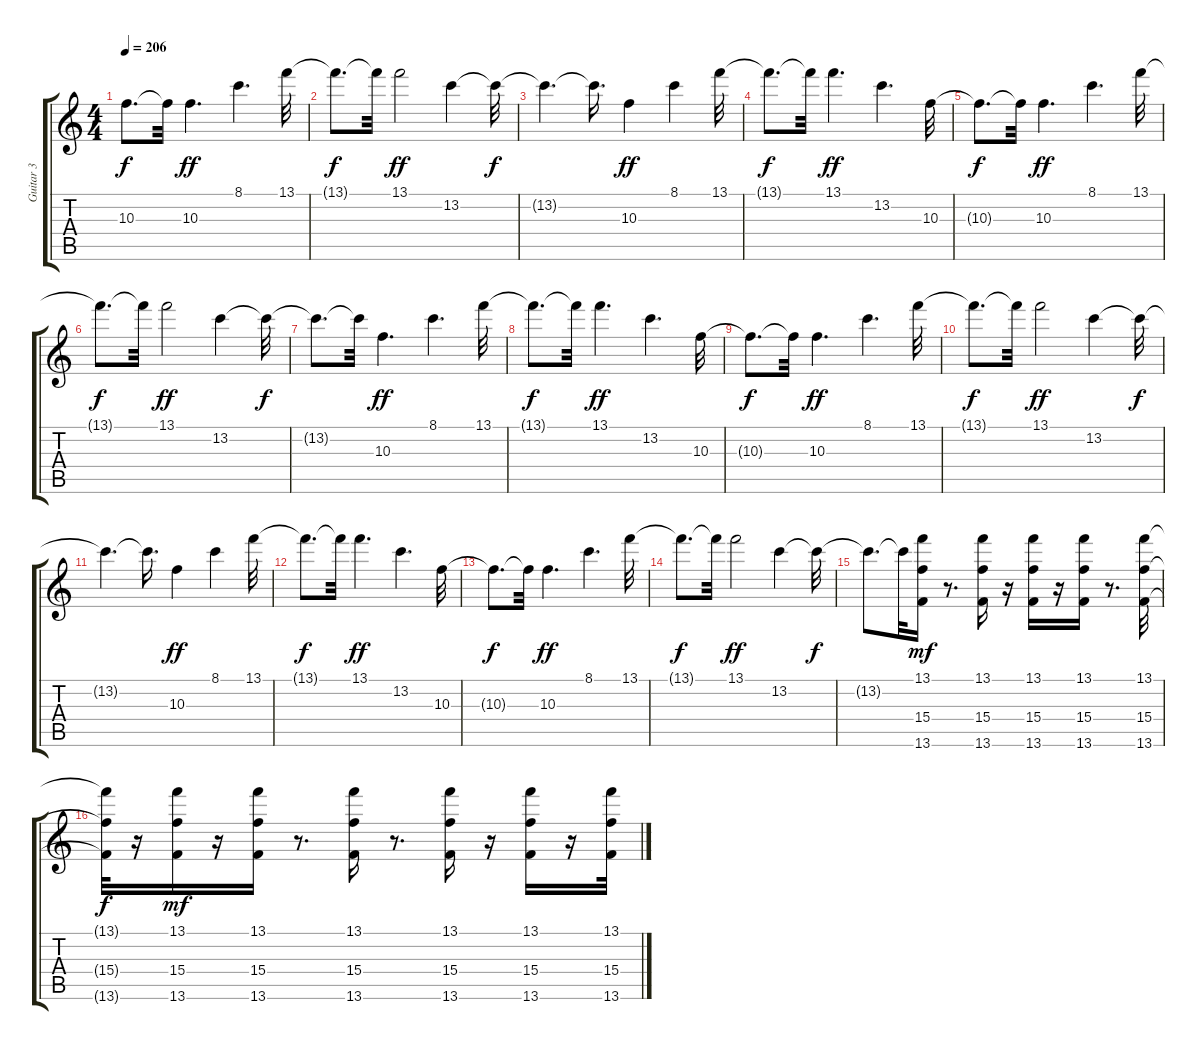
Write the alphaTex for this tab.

\track ("Guitar 3" "Guitar 3") {instrument electricguitarclean}
\staff {score tabs}
\tuning (E4 B3 G3 D3 A2 E2) {hide}
\ts (4 4)
\tempo 206
\clef g2
\ks c
10.3{t}.8{d dy f} 10.3{t}.32 10.3.4{d dy ff} 8.1.4{d} 13.1.32 |
13.1{t}.8{d dy f} 13.1{t}.32 13.1.2{dy ff} 13.2.4 13.2{t}.32{dy f} |
13.2{t}.4{d} 13.2{t}.16{d} 10.3.4{dy ff} 8.1.4 13.1.32 |
13.1{t}.8{d dy f} 13.1{t}.32 13.1.4{d dy ff} 13.2.4{d} 10.3.32 |
10.3{t}.8{d dy f} 10.3{t}.32 10.3.4{d dy ff} 8.1.4{d} 13.1.32 |
13.1{t}.8{d dy f} 13.1{t}.32 13.1.2{dy ff} 13.2.4 13.2{t}.32{dy f} |
13.2{t}.8{d} 13.2{t}.32 10.3.4{d dy ff} 8.1.4{d} 13.1.32 |
13.1{t}.8{d dy f} 13.1{t}.32 13.1.4{d dy ff} 13.2.4{d} 10.3.32 |
10.3{t}.8{d dy f} 10.3{t}.32 10.3.4{d dy ff} 8.1.4{d} 13.1.32 |
13.1{t}.8{d dy f} 13.1{t}.32 13.1.2{dy ff} 13.2.4 13.2{t}.32{dy f} |
13.2{t}.4{d} 13.2{t}.16{d} 10.3.4{dy ff} 8.1.4 13.1.32 |
13.1{t}.8{d dy f} 13.1{t}.32 13.1.4{d dy ff} 13.2.4{d} 10.3.32 |
10.3{t}.8{d dy f} 10.3{t}.32 10.3.4{d dy ff} 8.1.4{d} 13.1.32 |
13.1{t}.8{d dy f} 13.1{t}.32 13.1.2{dy ff} 13.2.4 13.2{t}.32{dy f} |
13.2{t}.8{d} 13.2{t}.32 (13.1 15.4 13.6).16{dy mf} r.8{d} (13.1 15.4 13.6).16 r.16 (13.1 15.4 13.6).16 r.16 (13.1 15.4 13.6).16 r.8{d} (13.1 15.4 13.6).32 |
(13.1{t} 15.4{t} 13.6{t}).32{dy f} r.16 (13.1 15.4 13.6).16{dy mf} r.16 (13.1 15.4 13.6).16 r.8{d} (13.1 15.4 13.6).16 r.8{d} (13.1 15.4 13.6).16 r.16 (13.1 15.4 13.6).16 r.16 (13.1 15.4 13.6).32
